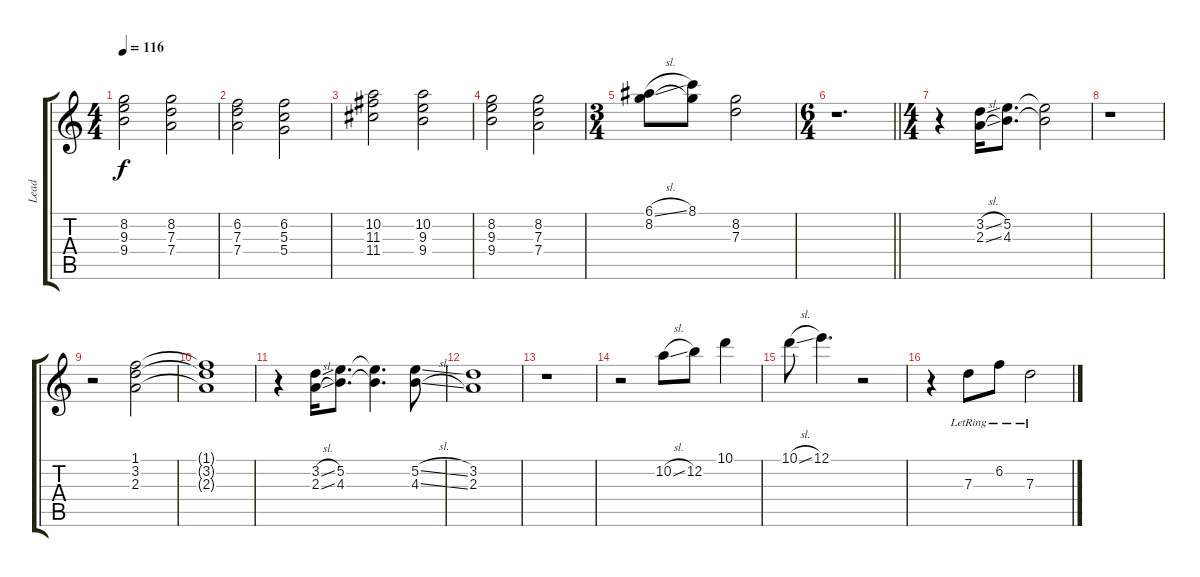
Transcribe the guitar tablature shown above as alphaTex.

\track ("Lead" "Lead") {instrument electricguitarclean}
\staff {score tabs}
\tuning (E4 B3 G3 D3 A2 E2) {hide}
\ts (4 4)
\tempo 116
\clef g2
\ks c
(8.2 9.3 9.4).2{dy f instrument electricguitarclean} (8.2 7.3 7.4).2 |
(6.2 7.3 7.4).2 (6.2 5.3 5.4).2 |
(10.2 11.3 11.4).2 (10.2 9.3 9.4).2 |
(8.2 9.3 9.4).2 (8.2 7.3 7.4).2 |
\ts (3 4)
(6.1{sl} 8.2).8 (8.1 8.2{t}).8 (8.2 7.3).2 |
\ts (6 4)
\barLineRight lightlight
r.1{d} |
\ts (4 4)
r.4 (3.2{sl} 2.3{sl}).16 (5.2 4.3).8{d} (5.2{t} 4.3{t}).2 |
r.1 |
r.2 (1.1 3.2 2.3).2 |
(1.1{t} 3.2{t} 2.3{t}).1 |
r.4 (3.2{sl} 2.3{sl}).16 (5.2 4.3).8{d} (5.2{t} 4.3{t}).4{d} (5.2{sl} 4.3{sl}).8 |
(3.2 2.3).1 |
r.1 |
r.2 10.2{sl}.8 12.2.8 10.1.4 |
10.1{sl}.8 12.1.4{d} r.2 |
r.4 7.3{lr}.8 6.2{lr}.8 7.3{lr}.2
